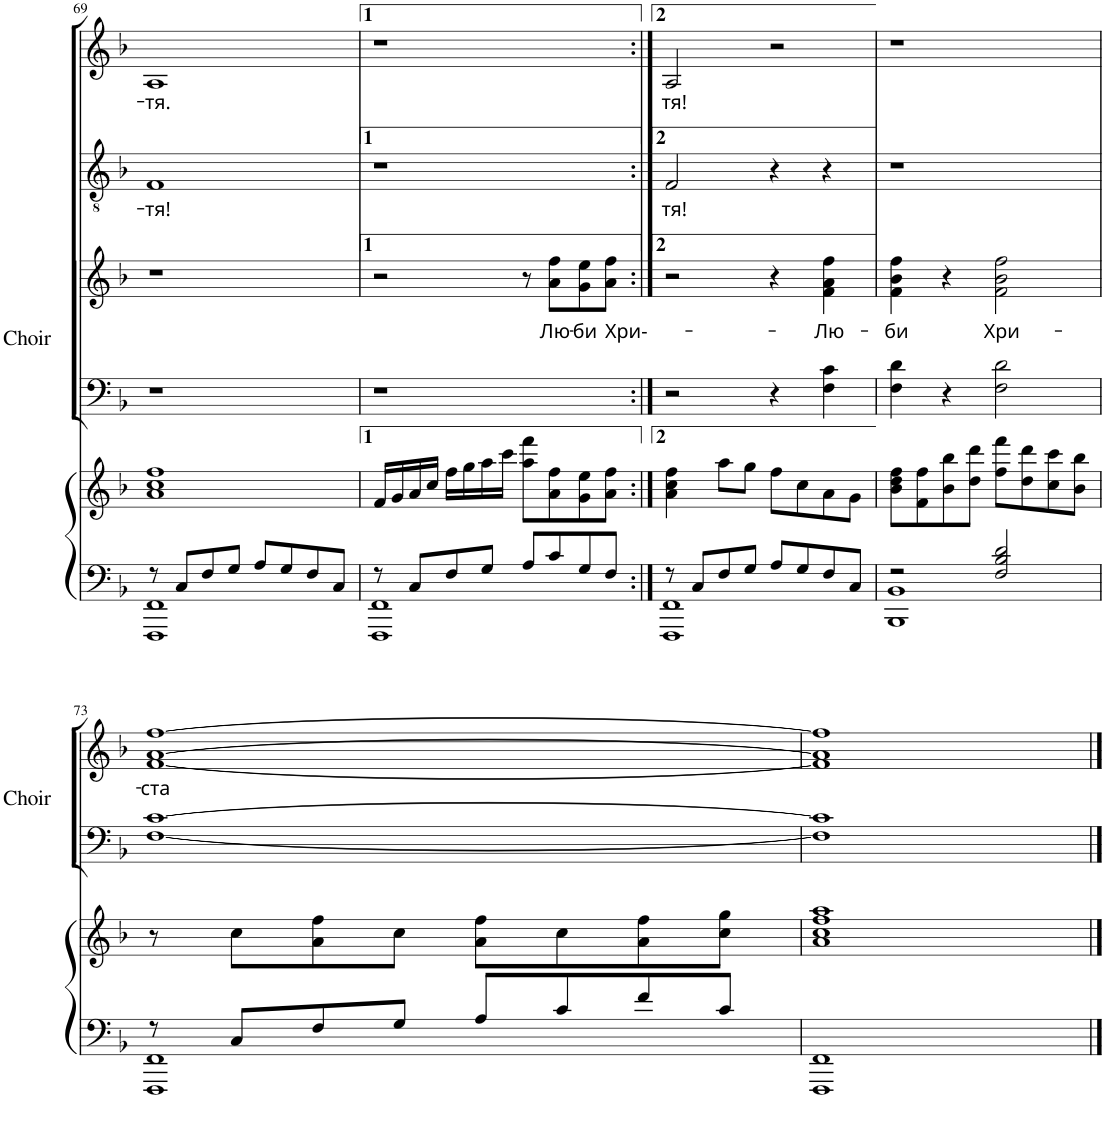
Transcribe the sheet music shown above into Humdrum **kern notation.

**kern	**kern	**kern	**kern	**text	**kern	**text	**kern	**text
*part4	*part4	*part3	*part3	*part3	*part2	*part2	*part1	*part1
*staff6	*staff5	*staff4	*staff3	*staff3	*staff2	*staff2	*staff1	*staff1
*I"Piano	*	*I"Choir	*	*	*I"Tenor Solo	*	*I"Soprano Solo	*
*I'Pno	*	*I'Choir	*	*	*I'T	*	*I'S	*
!!LO:PB:g=z
*clefF4	*clefG2	*clefF4	*clefG2	*	*clefGv2	*	*clefG2	*
*	*	*	*	*	*Trd7c12	*	*	*
*k[b-]	*k[b-]	*k[b-]	*k[b-]	*	*k[b-]	*	*k[b-]	*
*F:	*F:	*F:	*F:	*	*F:	*	*F:	*
*M4/4	*M4/4	*M4/4	*M4/4	*	*M4/4	*	*M4/4	*
=69	=69	=69	=69	=69	=69	=69	=69	=69
*^	*	*	*	*	*	*	*	*
!	!	!	!	!	!	!	!LO:LY:b	!	!LO:LY:b
8r	1FFF 1FF	1a 1cc 1ff	1r	1r	.	1F	-тя!	1A	-тя.
8C/L	.	.	.	.	.	.	.	.	.
8F/	.	.	.	.	.	.	.	.	.
8G/J	.	.	.	.	.	.	.	.	.
8A/L	.	.	.	.	.	.	.	.	.
8G/	.	.	.	.	.	.	.	.	.
8F/	.	.	.	.	.	.	.	.	.
8C/J	.	.	.	.	.	.	.	.	.
=70	=70	=70	=70	=70	=70	=70	=70	=70	=70
8r	1FFF 1FF	16f/LL	1r	2r	.	1r	.	1r	.
.	.	16g/	.	.	.	.	.	.	.
8C/L	.	16a/	.	.	.	.	.	.	.
.	.	16cc/JJ	.	.	.	.	.	.	.
8F/	.	16ff\LL	.	.	.	.	.	.	.
.	.	16gg\	.	.	.	.	.	.	.
8G/J	.	16aa\	.	.	.	.	.	.	.
.	.	16ccc\JJ	.	.	.	.	.	.	.
8A/L	.	8aa\ 8fff\L	.	8r	.	.	.	.	.
!	!	!	!	!	!LO:LY:b	!	!	!	!
8c/	.	8a\ 8ff\	.	8a\ 8ff\L	Лю-	.	.	.	.
!	!	!	!	!	!LO:LY:b	!	!	!	!
8G/	.	8g\ 8ee\	.	8g\ 8ee\	-би	.	.	.	.
!	!	!	!	!	!LO:LY:b	!	!	!	!
8F/J	.	8a\ 8ff\J	.	8a\ 8ff\J	Хри--	.	.	.	.
=71:|!	=71:|!	=71:|!	=71:|!	=71:|!	=71:|!	=71:|!	=71:|!	=71:|!	=71:|!
!	!	!	!	!	!	!	!LO:LY:b	!	!LO:LY:b
8r	1FFF 1FF	4a\ 4cc\ 4ff\	2r	2r	.	2F/	тя!	2A/	тя!
8C/L	.	.	.	.	.	.	.	.	.
8F/	.	8aa\L	.	.	.	.	.	.	.
8G/J	.	8gg\J	.	.	.	.	.	.	.
8A/L	.	8ff\L	4r	4r	.	4r	.	2r	.
8G/	.	8cc\	.	.	.	.	.	.	.
!	!	!	!	!	!LO:LY:b	!	!	!	!
8F/	.	8a\	4F\ 4c\	4f\ 4a\ 4ff\	-Лю-	4r	.	.	.
8C/J	.	8g\J	.	.	.	.	.	.	.
=72	=72	=72	=72	=72	=72	=72	=72	=72	=72
!	!	!	!	!	!LO:LY:b	!	!	!	!
2r	1BBB- 1BB-	8b-\ 8dd\ 8ff\L	4F\ 4d\	4f\ 4b-\ 4ff\	-би	1r	.	1r	.
.	.	8f\ 8ff\	.	.	.	.	.	.	.
.	.	8b-\ 8bb-\	4r	4r	.	.	.	.	.
.	.	8dd\ 8ddd\J	.	.	.	.	.	.	.
!	!	!	!	!	!LO:LY:b	!	!	!	!
2F/ 2B-/ 2d/	.	8ff\ 8fff\L	2F\ 2d\	2f\ 2b-\ 2ff\	Хри-	.	.	.	.
.	.	8dd\ 8ddd\	.	.	.	.	.	.	.
.	.	8cc\ 8ccc\	.	.	.	.	.	.	.
.	.	8b-\ 8bb-\J	.	.	.	.	.	.	.
!!LO:LB:g=z
=73	=73	=73	=73	=73	=73	=73	=73	=73	=73
!	!	!	!	!	!LO:LY:b	!	!	!	!
8r	1FFF 1FF	8r	[1F [1c	[1f [1a [1ff	-ста	1r	.	1r	.
8C/L	.	8cc\L	.	.	.	.	.	.	.
8F/	.	8a\ 8ff\	.	.	.	.	.	.	.
8G/J	.	8cc\J	.	.	.	.	.	.	.
8A/L	.	8a\ 8ff\L	.	.	.	.	.	.	.
8c/	.	8cc\	.	.	.	.	.	.	.
8f/	.	8a\ 8ff\	.	.	.	.	.	.	.
8c/J	.	8cc\ 8gg\J	.	.	.	.	.	.	.
=74	=74	=74	=74	=74	=74	=74	=74	=74	=74
1ryy	1FFF 1FF	1a 1cc 1ff 1aa	1F] 1c]	1f] 1a] 1ff]	.	1r	.	1r	.
*v	*v	*	*	*	*	*	*	*	*
==	==	==	==	==	==	==	==	==
*-	*-	*-	*-	*-	*-	*-	*-	*-
